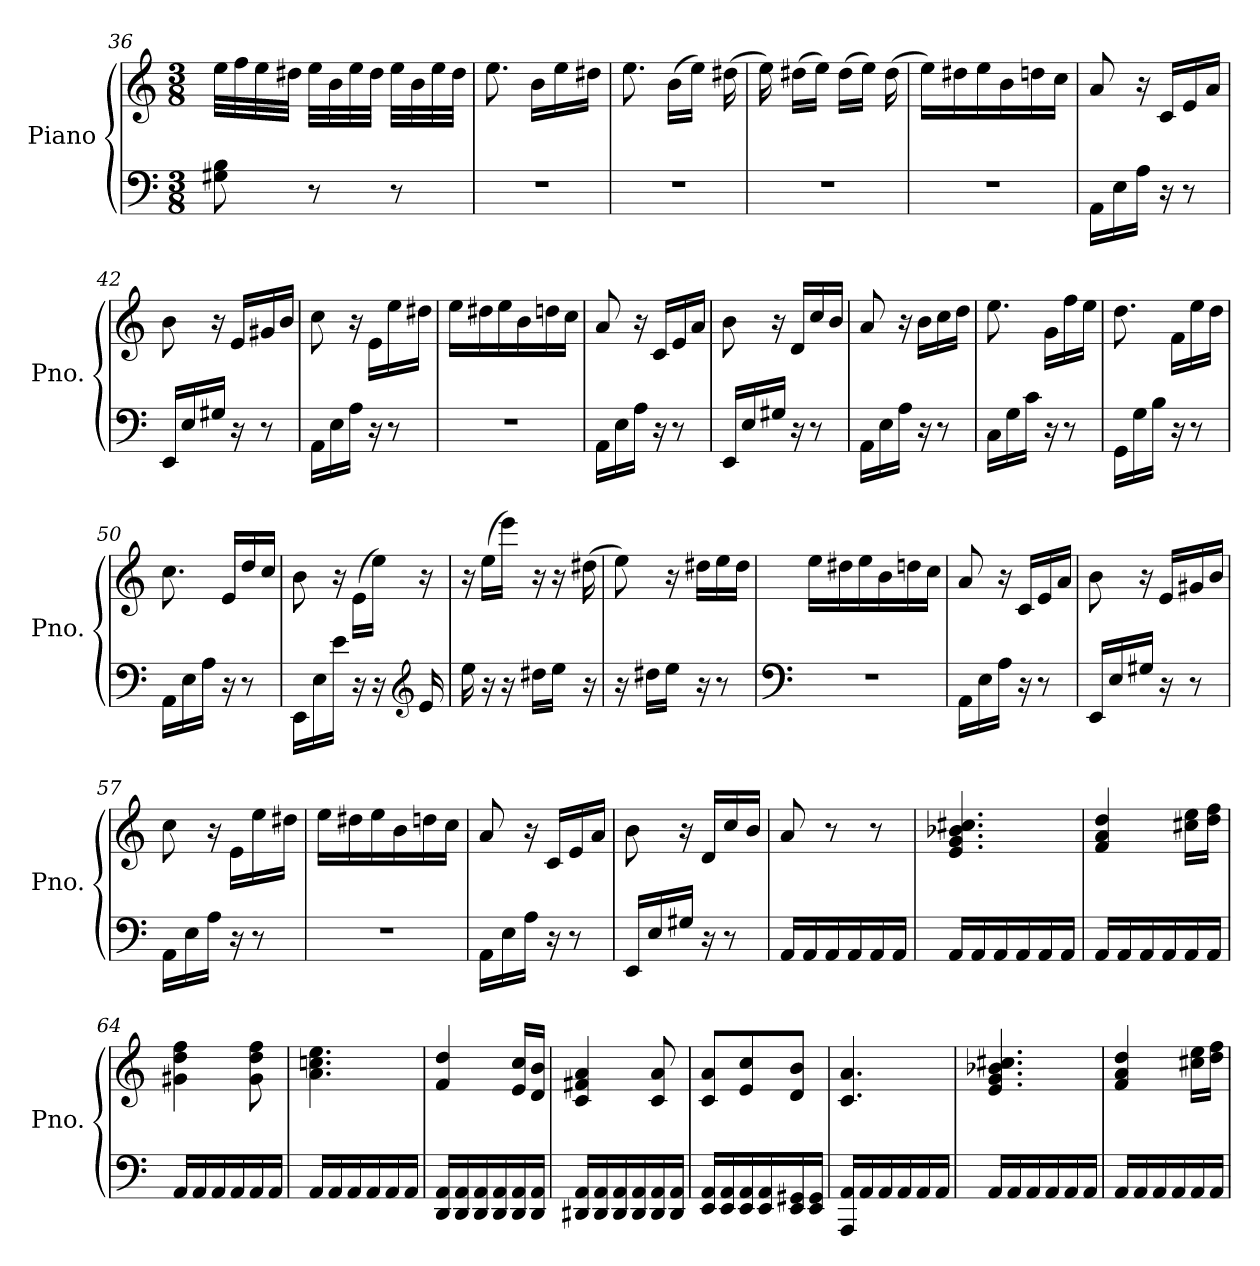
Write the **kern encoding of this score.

**kern	**kern
*part1	*part1
*staff2	*staff1
*I"Piano	*
*I'Pno.	*
!!LO:PB:g=z
*clefF4	*clefG2
*k[]	*k[]
*M3/8	*M3/8
=36	=36
8G#X\ 8B\	32ee\LLL
.	32ff\
.	32ee\
.	32dd#X\JJJ
8r	32ee\LLL
.	32b\
.	32ee\
.	32dd#\JJJ
8r	32ee\LLL
.	32b\
.	32ee\
.	32dd#\JJJ
=37	=37
4.r	8.ee\
.	16b\LL
.	16ee\
.	16dd#X\JJ
=38	=38
4.r	8.ee\
.	(>16b\LL
.	16ee\JJ)
.	(>16dd#X\
=39	=39
4.r	16ee\)
.	(>16dd#X\LL
.	16ee\JJ)
.	(>16dd#\LL
.	16ee\JJ)
.	(>16dd#\
=40	=40
4.r	16ee\LL)
.	16dd#X\
.	16ee\
.	16b\
.	16ddn\
.	16cc\JJ
=41	=41
16AA\LL	8a/
16E\	.
16A\JJ	16r
16r	16c/LL
8r	16e/
.	16a/JJ
!!LO:LB:g=z
=42	=42
16EE/LL	8b\
16E/	.
16G#X/JJ	16r
16r	16e/LL
8r	16g#X/
.	16b/JJ
=43	=43
16AA\LL	8cc\
16E\	.
16A\JJ	16r
16r	16e\LL
8r	16ee\
.	16dd#X\JJ
=44	=44
4.r	16ee\LL
.	16dd#X\
.	16ee\
.	16b\
.	16ddn\
.	16cc\JJ
=45	=45
16AA\LL	8a/
16E\	.
16A\JJ	16r
16r	16c/LL
8r	16e/
.	16a/JJ
=46	=46
16EE/LL	8b\
16E/	.
16G#X/JJ	16r
16r	16d/LL
8r	16cc/
.	16b/JJ
=47	=47
16AA\LL	8a/
16E\	.
16A\JJ	16r
16r	16b\LL
8r	16cc\
.	16dd\JJ
!!LO:LB:g=z
=48	=48
16C\LL	8.ee\
16G\	.
16c\JJ	.
16r	16g\LL
8r	16ff\
.	16ee\JJ
=49	=49
16GG\LL	8.dd\
16G\	.
16B\JJ	.
16r	16f\LL
8r	16ee\
.	16dd\JJ
=50	=50
16AA\LL	8.cc\
16E\	.
16A\JJ	.
16r	16e/LL
8r	16dd/
.	16cc/JJ
=51	=51
16EE\LL	8b\
16E\	.
16e\JJ	16r
16r	(>16e\LL
16r	16ee\JJ)
*clefG2	*
16e/	16r
=52	=52
16ee\	16r
16r	(>16ee\LL
16r	16eee\JJ)
16dd#X\LL	16r
16ee\JJ	16r
16r	(>16dd#X\
=53	=53
16r	8ee\)
16dd#X\LL	.
16ee\JJ	16r
16r	16dd#X\LL
8r	16ee\
.	16dd#\JJ
!!LO:LB:g=z
=54	=54
*clefF4	*
4.r	16ee\LL
.	16dd#X\
.	16ee\
.	16b\
.	16ddn\
.	16cc\JJ
=55	=55
16AA\LL	8a/
16E\	.
16A\JJ	16r
16r	16c/LL
8r	16e/
.	16a/JJ
=56	=56
16EE/LL	8b\
16E/	.
16G#X/JJ	16r
16r	16e/LL
8r	16g#X/
.	16b/JJ
=57	=57
16AA\LL	8cc\
16E\	.
16A\JJ	16r
16r	16e\LL
8r	16ee\
.	16dd#X\JJ
=58	=58
4.r	16ee\LL
.	16dd#X\
.	16ee\
.	16b\
.	16ddn\
.	16cc\JJ
=59	=59
16AA\LL	8a/
16E\	.
16A\JJ	16r
16r	16c/LL
8r	16e/
.	16a/JJ
!!LO:LB:g=z
=60	=60
16EE/LL	8b\
16E/	.
16G#X/JJ	16r
16r	16d/LL
8r	16cc/
.	16b/JJ
=61	=61
16AA/LL	8a/
16AA/	.
16AA/	8r
16AA/	.
16AA/	8r
16AA/JJ	.
=62	=62
16AA/LL	4.e/ 4.g/ 4.b-X/ 4.cc#X/
16AA/	.
16AA/	.
16AA/	.
16AA/	.
16AA/JJ	.
=63	=63
16AA/LL	4f/ 4a/ 4dd/
16AA/	.
16AA/	.
16AA/	.
16AA/	16cc#X\ 16ee\LL
16AA/JJ	16dd\ 16ff\JJ
=64	=64
16AA/LL	4g#X\ 4dd\ 4ff\
16AA/	.
16AA/	.
16AA/	.
16AA/	8g#\ 8dd\ 8ff\
16AA/JJ	.
=65	=65
16AA/LL	4.a\ 4.ccn\ 4.ee\
16AA/	.
16AA/	.
16AA/	.
16AA/	.
16AA/JJ	.
!!LO:LB:g=z
=66	=66
16DD/ 16AA/LL	4f/ 4dd/
16DD/ 16AA/	.
16DD/ 16AA/	.
16DD/ 16AA/	.
16DD/ 16AA/	16e/ 16cc/LL
16DD/ 16AA/JJ	16d/ 16b/JJ
=67	=67
16DD#X/ 16AA/LL	4c/ 4f#X/ 4a/
16DD#/ 16AA/	.
16DD#/ 16AA/	.
16DD#/ 16AA/	.
16DD#/ 16AA/	8c/ 8a/
16DD#/ 16AA/JJ	.
=68	=68
16EE/ 16AA/LL	8c/ 8a/L
16EE/ 16AA/	.
16EE/ 16AA/	8e/ 8cc/
16EE/ 16AA/	.
16EE/ 16GG#X/	8d/ 8b/J
16EE/ 16GG#/JJ	.
=69	=69
16AAA/ 16AA/LL	4.c/ 4.a/
16AA/	.
16AA/	.
16AA/	.
16AA/	.
16AA/JJ	.
=70	=70
16AA/LL	4.e/ 4.g/ 4.b-X/ 4.cc#X/
16AA/	.
16AA/	.
16AA/	.
16AA/	.
16AA/JJ	.
=71	=71
16AA/LL	4f/ 4a/ 4dd/
16AA/	.
16AA/	.
16AA/	.
16AA/	16cc#X\ 16ee\LL
16AA/JJ	16dd\ 16ff\JJ
=	=
*-	*-
